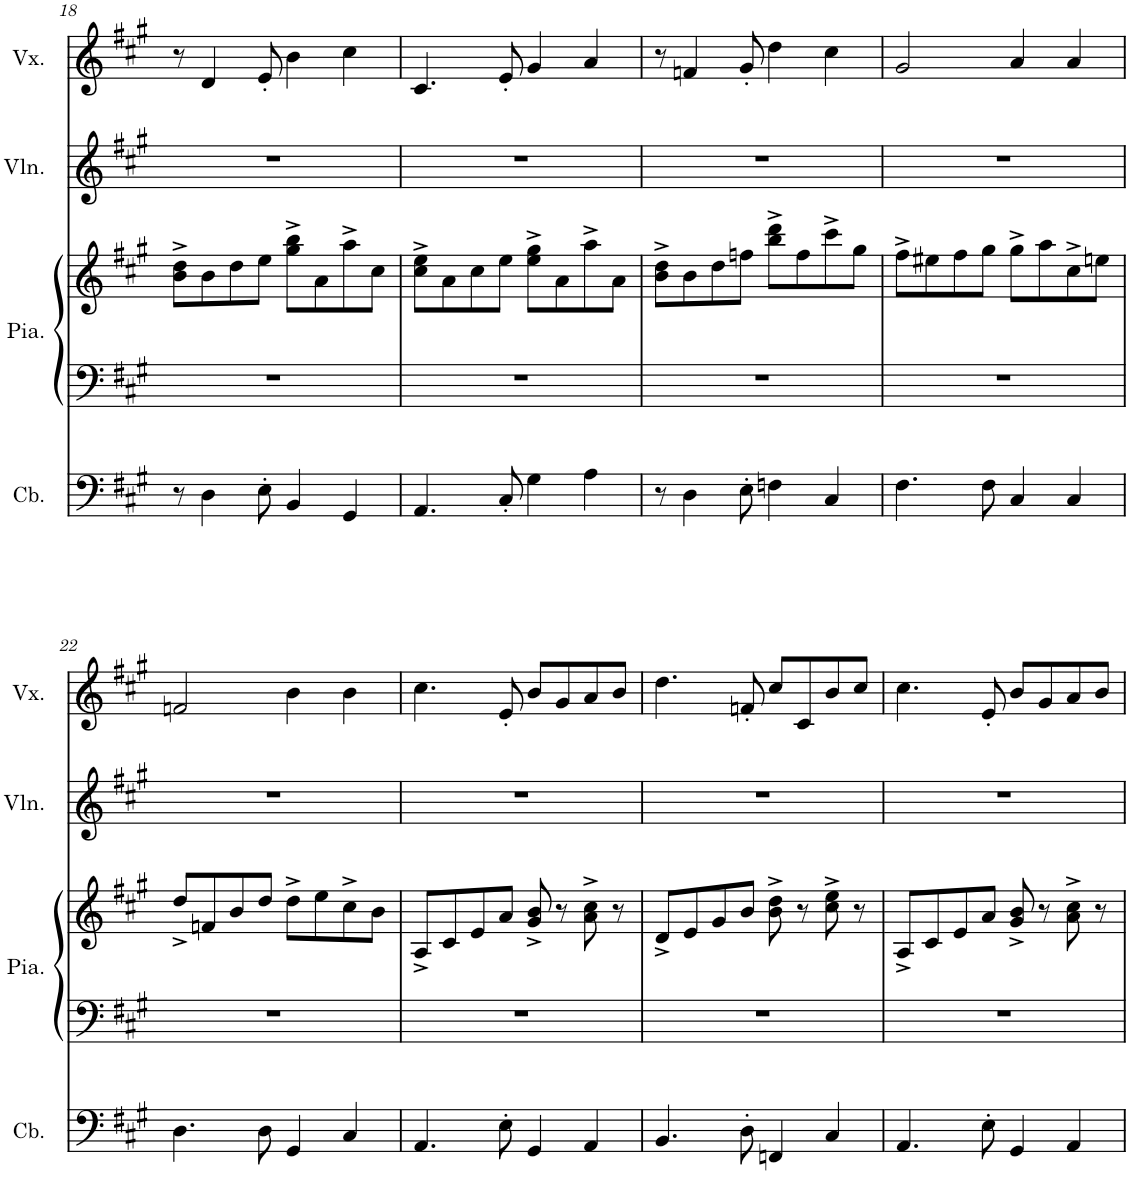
**kern	**kern	**kern	**kern	**kern
*part4	*part3	*part3	*part2	*part1
*staff5	*staff4	*staff3	*staff2	*staff1
*I"Contrebasse	*I"Piano	*	*I"Violon	*I"Voix
*I'Cb.	*I'Pia.	*	*I'Vln.	*I'Vx.
!!LO:PB:g=z
*clefF4	*clefF4	*clefG2	*clefG2	*clefG2
*Trd7c12	*	*	*	*
*k[f#c#g#]	*k[f#c#g#]	*k[f#c#g#]	*k[f#c#g#]	*k[f#c#g#]
*M4/4	*M4/4	*M4/4	*M4/4	*M4/4
=18	=18	=18	=18	=18
8r	1r	8b\^ 8dd\^L	1r	8r
4D\	.	8b\	.	4d/
.	.	8dd\	.	.
8E'\	.	8ee\J	.	8e'/
4BB/	.	8gg#\^ 8bb\^L	.	4b\
.	.	8a\	.	.
4GG#/	.	8aa^\	.	4cc#\
.	.	8cc#\J	.	.
=19	=19	=19	=19	=19
4.AA/	1r	8cc#\^ 8ee\^L	1r	4.c#/
.	.	8a\	.	.
.	.	8cc#\	.	.
8C#'/	.	8ee\J	.	8e'/
4G#\	.	8ee\^ 8gg#\^L	.	4g#/
.	.	8a\	.	.
4A\	.	8aa^\	.	4a/
.	.	8a\J	.	.
=20	=20	=20	=20	=20
8r	1r	8b\^ 8dd\^L	1r	8r
4D\	.	8b\	.	4fn/
.	.	8dd\	.	.
8E'\	.	8ffn\J	.	8g#'/
4Fn\	.	8bb\^ 8ddd\^L	.	4dd\
.	.	8ff\	.	.
4C#/	.	8ccc#^\	.	4cc#\
.	.	8gg#\J	.	.
=21	=21	=21	=21	=21
4.F#\	1r	8ff#^\L	1r	2g#/
.	.	8ee#X\	.	.
.	.	8ff#\	.	.
8F#\	.	8gg#\J	.	.
4C#/	.	8gg#^\L	.	4a/
.	.	8aa\	.	.
4C#/	.	8cc#^\	.	4a/
.	.	8een\J	.	.
!!LO:LB:g=z
=22	=22	=22	=22	=22
4.D\	1r	8dd^/L	1r	2fn/
.	.	8fn/	.	.
.	.	8b/	.	.
8D\	.	8dd/J	.	.
4GG#/	.	8dd^\L	.	4b\
.	.	8ee\	.	.
4C#/	.	8cc#^\	.	4b\
.	.	8b\J	.	.
=23	=23	=23	=23	=23
4.AA/	1r	8A^/L	1r	4.cc#\
.	.	8c#/	.	.
.	.	8e/	.	.
8E'\	.	8a/J	.	8e'/
4GG#/	.	8g#/^ 8b/^	.	8b/L
.	.	8r	.	8g#/
4AA/	.	8a\^ 8cc#\^	.	8a/
.	.	8r	.	8b/J
=24	=24	=24	=24	=24
4.BB/	1r	8d^/L	1r	4.dd\
.	.	8e/	.	.
.	.	8g#/	.	.
8D'\	.	8b/J	.	8fn'/
4FFn/	.	8b\^ 8dd\^	.	8cc#/L
.	.	8r	.	8c#/
4C#/	.	8cc#\^ 8ee\^	.	8b/
.	.	8r	.	8cc#/J
=25	=25	=25	=25	=25
4.AA/	1r	8A^/L	1r	4.cc#\
.	.	8c#/	.	.
.	.	8e/	.	.
8E'\	.	8a/J	.	8e'/
4GG#/	.	8g#/^ 8b/^	.	8b/L
.	.	8r	.	8g#/
4AA/	.	8a\^ 8cc#\^	.	8a/
.	.	8r	.	8b/J
=	=	=	=	=
*-	*-	*-	*-	*-
